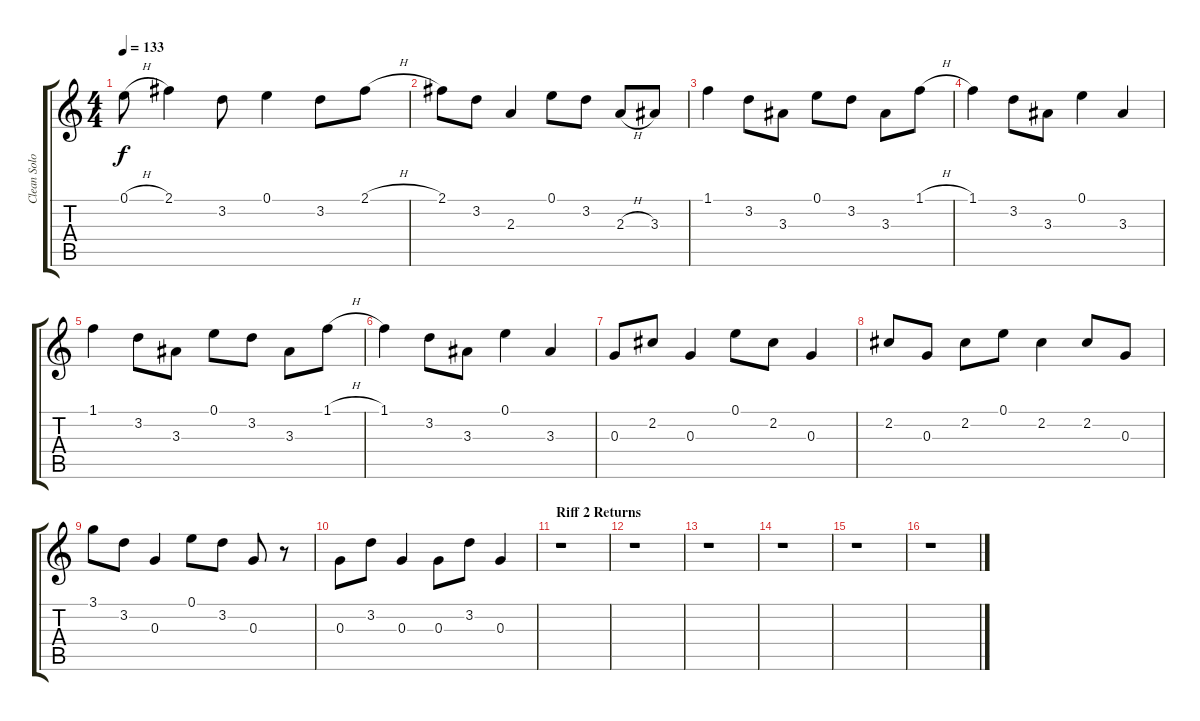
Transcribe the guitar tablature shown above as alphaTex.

\track ("Clean Solo Rhythm" "Clean Solo") {instrument acousticguitarsteel}
\staff {score tabs}
\tuning (E4 B3 G3 D3 A2 E2) {hide}
\ts (4 4)
\tempo 133
\clef g2
\ks c
0.1{h}.8{dy f} 2.1.4 3.2.8 0.1.4 3.2.8 2.1{h}.8 |
2.1.8 3.2.8 2.3.4 0.1.8 3.2.8 2.3{h}.8 3.3.8 |
1.1.4 3.2.8 3.3.8 0.1.8 3.2.8 3.3.8 1.1{h}.8 |
1.1.4 3.2.8 3.3.8 0.1.4 3.3.4 |
1.1.4 3.2.8 3.3.8 0.1.8 3.2.8 3.3.8 1.1{h}.8 |
1.1.4 3.2.8 3.3.8 0.1.4 3.3.4 |
0.3.8 2.2.8 0.3.4 0.1.8 2.2.8 0.3.4 |
2.2.8 0.3.8 2.2.8 0.1.8 2.2.4 2.2.8 0.3.8 |
3.1.8 3.2.8 0.3.4 0.1.8 3.2.8 0.3.8 r.8 |
0.3.8 3.2.8 0.3.4 0.3.8 3.2.8 0.3.4 |
\section ("" "Riff 2 Returns")
r.1 |
r.1 |
r.1 |
r.1 |
r.1 |
r.1
